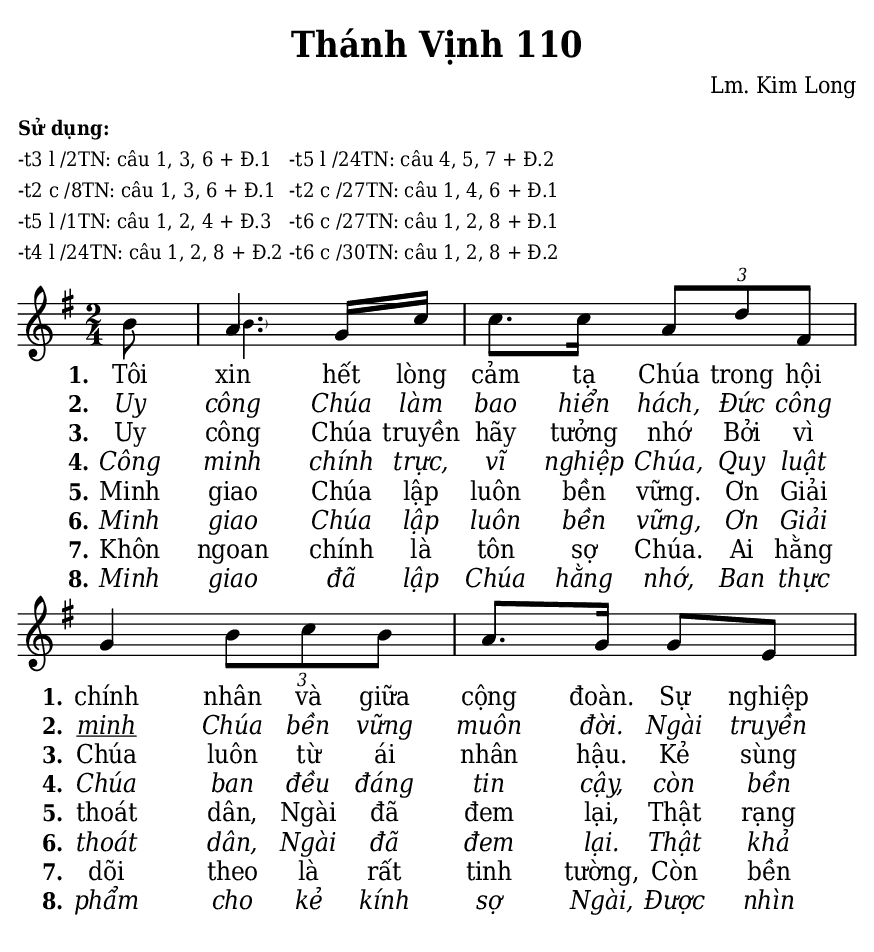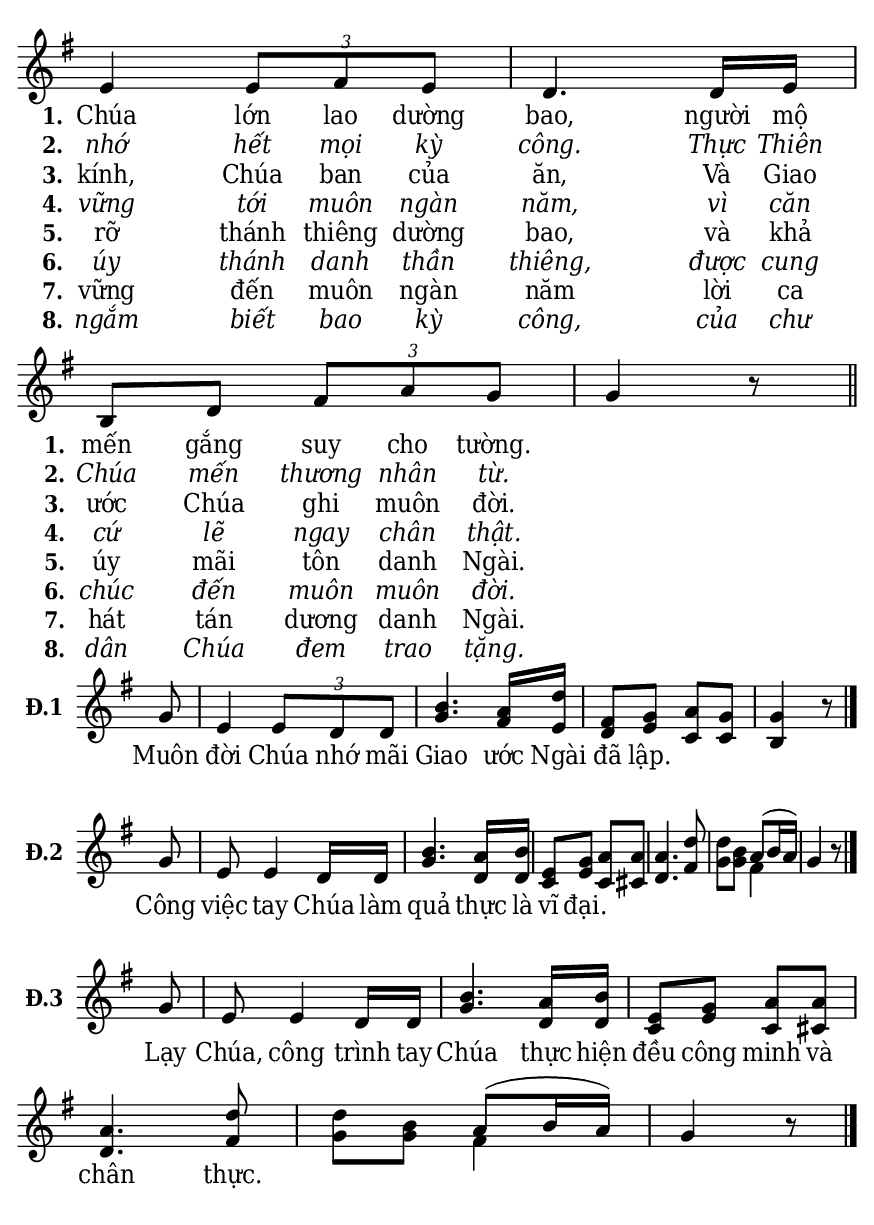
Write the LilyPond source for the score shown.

% Cài đặt chung
\version "2.22.1"
\include "english.ly"

\header {
  title = "Thánh Vịnh 110"
  composer = "Lm. Kim Long"
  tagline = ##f
}

% mã nguồn cho những chức năng chưa hỗ trợ trong phiên bản lilypond hiện tại
% cung cấp bởi cộng đồng lilypond khi gửi email đến lilypond-user@gnu.org
% in số phiên khúc trên mỗi dòng
#(define (add-grob-definition grob-name grob-entry)
     (set! all-grob-descriptions
           (cons ((@@ (lily) completize-grob-entry)
                  (cons grob-name grob-entry))
                 all-grob-descriptions)))

#(add-grob-definition
    'StanzaNumberSpanner
    `((direction . ,LEFT)
      (font-series . bold)
      (padding . 1.0)
      (side-axis . ,X)
      (stencil . ,ly:text-interface::print)
      (X-offset . ,ly:side-position-interface::x-aligned-side)
      (Y-extent . ,grob::always-Y-extent-from-stencil)
      (meta . ((class . Spanner)
               (interfaces . (font-interface
                              side-position-interface
                              stanza-number-interface
                              text-interface))))))

\layout {
    \context {
      \Global
      \grobdescriptions #all-grob-descriptions
    }
    \context {
      \Score
      \remove Stanza_number_align_engraver
      \consists
        #(lambda (context)
           (let ((texts '())
                 (syllables '()))
             (make-engraver
              (acknowledgers
               ((stanza-number-interface engraver grob source-engraver)
                  (set! texts (cons grob texts)))
               ((lyric-syllable-interface engraver grob source-engraver)
                  (set! syllables (cons grob syllables))))
              ((stop-translation-timestep engraver)
                 (for-each
                  (lambda (text)
                    (for-each
                     (lambda (syllable)
                       (ly:pointer-group-interface::add-grob
                        text
                        'side-support-elements
                        syllable))
                     syllables))
                  texts)
                 (set! syllables '())))))
    }
    \context {
      \Lyrics
      \remove Stanza_number_engraver
      \consists
        #(lambda (context)
           (let ((text #f)
                 (last-stanza #f))
             (make-engraver
              ((process-music engraver)
                 (let ((stanza (ly:context-property context 'stanza #f)))
                   (if (and stanza (not (equal? stanza last-stanza)))
                       (let ((column (ly:context-property context
'currentCommandColumn)))
                         (set! last-stanza stanza)
                         (if text
                             (ly:spanner-set-bound! text RIGHT column))
                         (set! text (ly:engraver-make-grob engraver
'StanzaNumberSpanner '()))
                         (ly:grob-set-property! text 'text stanza)
                         (ly:spanner-set-bound! text LEFT column)))))
              ((finalize engraver)
                 (if text
                     (let ((column (ly:context-property context
'currentCommandColumn)))
                       (ly:spanner-set-bound! text RIGHT column)))))))
      \override StanzaNumberSpanner.horizon-padding = 10000
    }
}

stanzaReminderOff =
  \temporary \override StanzaNumberSpanner.after-line-breaking =
     #(lambda (grob)
        ;; Can be replaced with (not (first-broken-spanner? grob)) in 2.23.
        (if (let ((siblings (ly:spanner-broken-into (ly:grob-original grob))))
              (and (pair? siblings)
                   (not (eq? grob (car siblings)))))
            (ly:grob-suicide! grob)))

stanzaReminderOn = \undo \stanzaReminderOff
% kết thúc mã nguồn

% Nhạc
nhacPhanMot = \relative c'' {
  \key g \major
  \time 2/4
  \partial 8 b8 |
  <<
    {
      \voiceOne
      a4.
    }
    \new Voice = "splitpart" {
      \voiceTwo
      \once \override NoteColumn.force-hshift = #2
      \tweak font-size #-2
      \parenthesize
      b
    }
  >>
  \oneVoice
  g16 c |
  c8. c16 \tuplet 3/2 { a8 d fs, } |
  g4 \tuplet 3/2 { b8 c b } |
  a8. g16 g8 e |
  e4 \tuplet 3/2 { e8 fs e } |
  d4. d16 e |
  b8 d \tuplet 3/2 { fs8 a g } |
  g4 r8 \bar "||"
}

nhacPhanHai = \relative c'' {
  \key g \major
  \time 2/4
  \partial 8 g |
  e4 \tuplet 3/2 { e8 d d } |
  <<
    {
      b'4. a16 d |
      fs,8 g a g |
      g4 r8
    }
    {
      g4. fs16 e |
      d8 e c c |
      b4 r8
    }
  >>
  \bar "|."
}

nhacPhanBa = \relative c'' {
  \key g \major
  \time 2/4
  \partial 8 g8 |
  e e4 d16 d |
  <<
    {
      b'4. a16 b |
      e,8 g a a |
      a4. d8 |
      d b
    }
    {
      g4. d16 d |
      c8 e c cs |
      d4. fs8 |
      g g
    }
  >>
  <<
    {
      \voiceOne
      a8 (b16 a)
    }
    \new Voice = "splitpart" {
      \voiceTwo
      fs4
    }
  >>
  \oneVoice
  g4 r8 \bar "|."
}

nhacPhanBon = \relative c'' {
  \key g \major
  \time 2/4
  \partial 8 g8 |
  e e4 d16 d |
  <<
    {
      b'4. a16 b |
      e,8 g a a |
      a4. d8 |
      d b
    }
    {
      g4. d16 d |
      c8 e c cs |
      d4. fs8 |
      g g
    }
  >>
  <<
    {
      \voiceOne
      a8 (b16 a)
    }
    \new Voice = "splitpart" {
      \voiceTwo
      fs4
    }
  >>
  \oneVoice
  g4 r8 \bar "|."
}

% Lời
loiPhanMot = \lyricmode {
  <<
    {
      \set stanza = "1."
      Tôi xin hết lòng cảm tạ Chúa
      trong hội chính nhân và giữa cộng đoàn.
      Sự nghiệp Chúa lớn lao dường bao,
      người mộ mến gắng suy cho tường.
    }
    \new Lyrics {
	    \set associatedVoice = "beSop"
	    \set stanza = "2."
      \override Lyrics.LyricText.font-shape = #'italic
      Uy công Chúa làm bao hiển hách,
      Đức công \markup { \underline "minh" } Chúa bền vững muôn đời.
      Ngài truyền nhớ hết mọi kỳ công.
      Thực Thiên Chúa mến thương nhân từ.
    }
    \new Lyrics {
	    \set associatedVoice = "beSop"
	    \set stanza = "3."
      Uy công Chúa truyền hãy tưởng nhớ
      Bởi vì Chúa luôn từ ái nhân hậu.
      Kẻ sùng kính, Chúa ban của ăn,
      Và Giao ước Chúa ghi muôn đời.
    }
    \new Lyrics {
	    \set associatedVoice = "beSop"
	    \set stanza = "4."
      \override Lyrics.LyricText.font-shape = #'italic
      Công minh chính trực, vĩ nghiệp Chúa,
      Quy luật Chúa ban đều đáng tin cậy,
      còn bền vững tới muôn ngàn năm,
      vì căn cứ lẽ ngay chân thật.
    }
    \new Lyrics {
	    \set associatedVoice = "beSop"
	    \set stanza = "5."
      Minh giao Chúa lập luôn bền vững.
      Ơn Giải thoát dân, Ngài đã đem lại,
      Thật rạng rỡ thánh thiêng dường bao,
      và khả úy mãi tôn danh Ngài.
    }
    \new Lyrics {
	    \set associatedVoice = "beSop"
	    \set stanza = "6."
      \override Lyrics.LyricText.font-shape = #'italic
      Minh giao Chúa lập luôn bền vững,
      Ơn Giải thoát dân, Ngài đã đem lại.
      Thật khả úy thánh danh thần thiêng,
      được cung chúc đến muôn muôn đời.
    }
    \new Lyrics {
	    \set associatedVoice = "beSop"
	    \set stanza = "7."
      Khôn ngoan chính là tôn sợ Chúa.
      Ai hằng dõi theo là rất tinh tường,
      Còn bền vững đến muôn ngàn năm
      lời ca hát tán dương danh Ngài.
    }
    \new Lyrics {
	    \set associatedVoice = "beSop"
	    \set stanza = "8."
      \override Lyrics.LyricText.font-shape = #'italic
      Minh giao đã lập Chúa hằng nhớ,
      Ban thực phẩm cho kẻ kính sợ Ngài,
      Được nhìn ngắm biết bao kỳ công,
      của chư dân Chúa đem trao tặng.
    }
  >>
}

loiPhanHai = \lyricmode {
  Muôn đời Chúa nhớ mãi Giao ước Ngài đã lập.
}

loiPhanBa = \lyricmode {
  Công việc tay Chúa làm quả thực là vĩ đại.
}

loiPhanBon = \lyricmode {
  Lạy Chúa, công trình tay Chúa thực hiện đều công minh và chân thực.
}

% Dàn trang
\paper {
  #(set-paper-size "a5")
  top-margin = 3\mm
  bottom-margin = 3\mm
  left-margin = 3\mm
  right-margin = 3\mm
  indent = #0
  #(define fonts
	 (make-pango-font-tree "Deja Vu Serif Condensed"
	 		       "Deja Vu Serif Condensed"
			       "Deja Vu Serif Condensed"
			       (/ 20 20)))
  print-page-number = ##f
  ragged-bottom = ##t
}

\markup {
  \vspace #1
  %\fill-line {
    \column {
      \left-align {
        \line { \bold \small "Sử dụng:" }
        \line { \small "-t3 l /2TN: câu 1, 3, 6 + Đ.1" }
        \line { \small "-t2 c /8TN: câu 1, 3, 6 + Đ.1" }
        \line { \small "-t5 l /1TN: câu 1, 2, 4 + Đ.3" }
        \line { \small "-t4 l /24TN: câu 1, 2, 8 + Đ.2" }
      }
    }
    \column {
      \left-align {
        \line { \small " " }
        \line { \small "-t5 l /24TN: câu 4, 5, 7 + Đ.2" }
        \line { \small "-t2 c /27TN: câu 1, 4, 6 + Đ.1" }
        \line { \small "-t6 c /27TN: câu 1, 2, 8 + Đ.1" }
        \line { \small "-t6 c /30TN: câu 1, 2, 8 + Đ.2" }
      }
    }
  %}
}

\score {
  <<
    \new Staff <<
        \clef treble
        \new Voice = beSop {
          \nhacPhanMot
        }
      \new Lyrics \lyricsto beSop \loiPhanMot
    >>
  >>
  \layout {
    \override Lyrics.LyricSpace.minimum-distance = #1
    \override Score.BarNumber.break-visibility = ##(#f #f #f)
    \override Score.SpacingSpanner.uniform-stretching = ##t
    ragged-last = ##f
  }
}

\score {
  <<
    \new Staff \with {
      \remove "Time_signature_engraver"
      instrumentName = \markup { \bold "Đ.1" }} <<
        \clef treble
        \new Voice = beSop {
          \nhacPhanHai
        }
      \new Lyrics \lyricsto beSop \loiPhanHai
    >>
  >>
  \layout {
    indent = 10
    \override Lyrics.LyricSpace.minimum-distance = #0.6
    \override Score.BarNumber.break-visibility = ##(#f #f #f)
    \override Score.SpacingSpanner.uniform-stretching = ##t
    \override LyricHyphen.minimum-distance = #2.0
    ragged-last = ##f
  }
}

\score {
  <<
    \new Staff \with {
      \remove "Time_signature_engraver"
      instrumentName = \markup { \bold "Đ.2" }} <<
        \clef treble
        \new Voice = beSop {
          \nhacPhanBa
        }
      \new Lyrics \lyricsto beSop \loiPhanBa
    >>
  >>
  \layout {
    indent = 10
    \override Lyrics.LyricSpace.minimum-distance = #0.45
    \override Score.BarNumber.break-visibility = ##(#f #f #f)
    \override Score.SpacingSpanner.uniform-stretching = ##t
    \override LyricHyphen.minimum-distance = #2.0
    ragged-last = ##f
  }
}

\score {
  <<
    \new Staff \with {
      \remove "Time_signature_engraver"
      instrumentName = \markup { \bold "Đ.3" }} <<
        \clef treble
        \new Voice = beSop {
          \nhacPhanBon
        }
      \new Lyrics \lyricsto beSop \loiPhanBon
    >>
  >>
  \layout {
    indent = 10
    \override Lyrics.LyricSpace.minimum-distance = #0.45
    \override Score.BarNumber.break-visibility = ##(#f #f #f)
    \override Score.SpacingSpanner.uniform-stretching = ##t
    \override LyricHyphen.minimum-distance = #2.0
    ragged-last = ##f
  }
}
